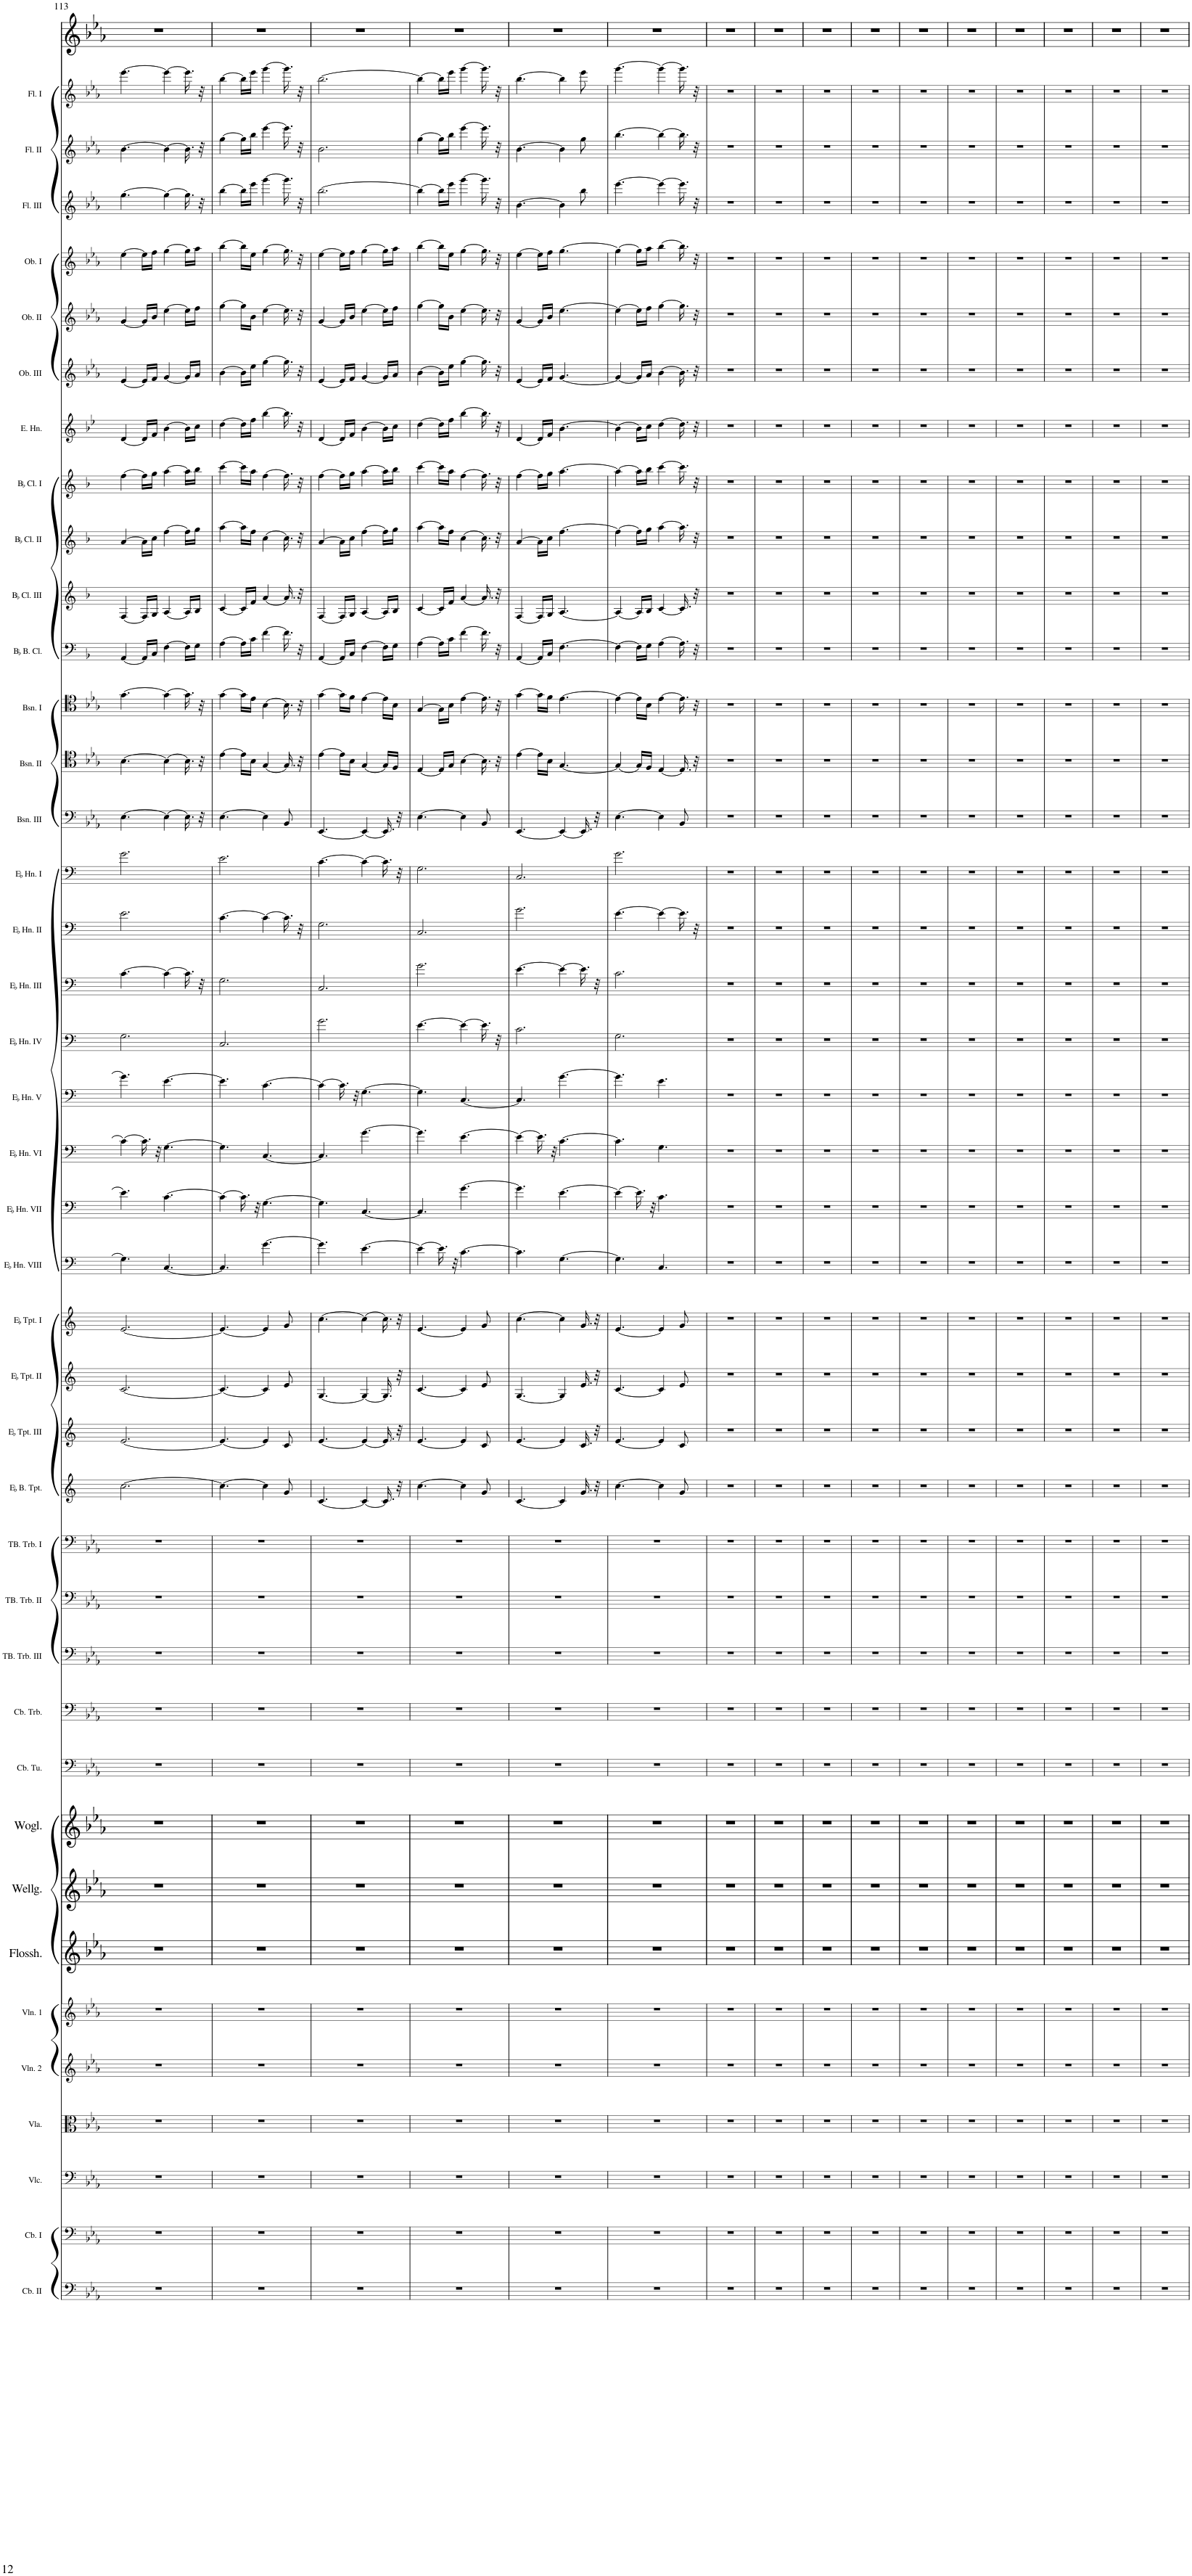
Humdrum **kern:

**kern	**kern	**kern	**kern	**kern	**kern	**kern	**kern	**kern	**kern	**kern	**kern	**kern	**kern	**kern	**kern	**kern	**kern	**kern	**kern	**kern	**kern	**kern	**kern	**kern	**kern	**kern	**kern	**kern	**kern	**kern	**kern	**kern	**kern	**kern	**kern	**kern	**kern	**kern	**kern	**kern
*part41	*part40	*part39	*part38	*part37	*part36	*part35	*part34	*part33	*part32	*part31	*part30	*part29	*part28	*part27	*part26	*part25	*part24	*part23	*part22	*part21	*part20	*part19	*part18	*part17	*part16	*part15	*part14	*part13	*part12	*part11	*part10	*part9	*part8	*part7	*part6	*part5	*part4	*part3	*part2	*part1
*staff41	*staff40	*staff39	*staff38	*staff37	*staff36	*staff35	*staff34	*staff33	*staff32	*staff31	*staff30	*staff29	*staff28	*staff27	*staff26	*staff25	*staff24	*staff23	*staff22	*staff21	*staff20	*staff19	*staff18	*staff17	*staff16	*staff15	*staff14	*staff13	*staff12	*staff11	*staff10	*staff9	*staff8	*staff7	*staff6	*staff5	*staff4	*staff3	*staff2	*staff1
*I"Contrabass II	*I"Contrabass I	*I"Violoncello	*I"Viola	*I"Violin 2	*I"Violin 1	*I"Flosshilde	*I"Wellgunde	*I"Woglinde	*I"Contrabass Tuba	*I"Contrabass Trombone	*I"Tenorbass Trombone III	*I"Tenorbass Trombone II	*I"Tenorbass Trombone I	*I"EaccidentalFlat Bass Trumpet	*I"EaccidentalFlat Trumpet III	*I"EaccidentalFlat Trumpet II	*I"EaccidentalFlat Trumpet I	*I"EaccidentalFlat Horn VIII	*I"EaccidentalFlat Horn VII	*I"EaccidentalFlat Horn VI	*I"EaccidentalFlat Horn V	*I"EaccidentalFlat Horn IV	*I"EaccidentalFlat Horn III	*I"EaccidentalFlat Horn II	*I"EaccidentalFlat Horn I	*I"Bassoon III	*I"Bassoon II	*I"Bassoon I	*I"BaccidentalFlat Bass Clarinet	*I"BaccidentalFlat Clarinet III	*I"BaccidentalFlat Clarinet II	*I"BaccidentalFlat Clarinet I	*I"English Horn	*I"Oboe III	*I"Oboe II	*I"Oboe I	*I"Flute III	*I"Flute II	*I"Flute I	*I"Voice
*I'Cb. II	*I'Cb. I	*I'Vlc.	*I'Vla.	*I'Vln. 2	*I'Vln. 1	*I'Flossh.	*I'Wellg.	*I'Wogl.	*I'Cb. Tu.	*I'Cb. Trb.	*I'TB. Trb. III	*I'TB. Trb. II	*I'TB. Trb. I	*I'EaccidentalFlat B. Tpt.	*I'EaccidentalFlat Tpt. III	*I'EaccidentalFlat Tpt. II	*I'EaccidentalFlat Tpt. I	*I'EaccidentalFlat Hn. VIII	*I'EaccidentalFlat Hn. VII	*I'EaccidentalFlat Hn. VI	*I'EaccidentalFlat Hn. V	*I'EaccidentalFlat Hn. IV	*I'EaccidentalFlat Hn. III	*I'EaccidentalFlat Hn. II	*I'EaccidentalFlat Hn. I	*I'Bsn. III	*I'Bsn. II	*I'Bsn. I	*I'BaccidentalFlat B. Cl.	*I'BaccidentalFlat Cl. III	*I'BaccidentalFlat Cl. II	*I'BaccidentalFlat Cl. I	*I'E. Hn.	*I'Ob. III	*I'Ob. II	*I'Ob. I	*I'Fl. III	*I'Fl. II	*I'Fl. I	*
!!LO:PB:g=z
*clefF4	*clefF4	*clefF4	*clefC3	*clefG2	*clefG2	*clefG2	*clefG2	*clefG2	*clefF4	*clefF4	*clefF4	*clefF4	*clefF4	*clefG2	*clefG2	*clefG2	*clefG2	*clefF4	*clefF4	*clefF4	*clefF4	*clefF4	*clefF4	*clefF4	*clefF4	*clefF4	*clefC4	*clefC4	*clefF4	*clefG2	*clefG2	*clefG2	*clefG2	*clefG2	*clefG2	*clefG2	*clefG2	*clefG2	*clefG2	*clefG2
*Trd7c12	*Trd7c12	*	*	*	*	*	*	*	*	*	*	*	*	*Trd5c9	*Trd-2c-3	*Trd-2c-3	*Trd-2c-3	*Trd-2c-3	*Trd-2c-3	*Trd-2c-3	*Trd-2c-3	*Trd-2c-3	*Trd-2c-3	*Trd-2c-3	*Trd-2c-3	*	*	*	*Trd1c2	*Trd1c2	*Trd1c2	*Trd1c2	*Trd4c7	*	*	*	*	*	*	*
*k[b-e-a-]	*k[b-e-a-]	*k[b-e-a-]	*k[b-e-a-]	*k[b-e-a-]	*k[b-e-a-]	*k[b-e-a-]	*k[b-e-a-]	*k[b-e-a-]	*k[b-e-a-]	*k[b-e-a-]	*k[b-e-a-]	*k[b-e-a-]	*k[b-e-a-]	*k[]	*k[]	*k[]	*k[]	*k[]	*k[]	*k[]	*k[]	*k[]	*k[]	*k[]	*k[]	*k[b-e-a-]	*k[b-e-a-]	*k[b-e-a-]	*k[b-]	*k[b-]	*k[b-]	*k[b-]	*k[b-e-]	*k[b-e-a-]	*k[b-e-a-]	*k[b-e-a-]	*k[b-e-a-]	*k[b-e-a-]	*k[b-e-a-]	*k[b-e-a-]
*M6/8	*M6/8	*M6/8	*M6/8	*M6/8	*M6/8	*M6/8	*M6/8	*M6/8	*M6/8	*M6/8	*M6/8	*M6/8	*M6/8	*M6/8	*M6/8	*M6/8	*M6/8	*M6/8	*M6/8	*M6/8	*M6/8	*M6/8	*M6/8	*M6/8	*M6/8	*M6/8	*M6/8	*M6/8	*M6/8	*M6/8	*M6/8	*M6/8	*M6/8	*M6/8	*M6/8	*M6/8	*M6/8	*M6/8	*M6/8	*M6/8
=113	=113	=113	=113	=113	=113	=113	=113	=113	=113	=113	=113	=113	=113	=113	=113	=113	=113	=113	=113	=113	=113	=113	=113	=113	=113	=113	=113	=113	=113	=113	=113	=113	=113	=113	=113	=113	=113	=113	=113	=113
2.r	2.r	2.r	2.r	2.r	2.r	2.r	2.r	2.r	2.r	2.r	2.r	2.r	2.r	[2.cc\	[2.e/	[2.c/	[2.e/	4.G\]	4.e\]	4c\_	4.g\]	2.G\	[4.c\	2.e\	2.g\	[4.E-\	[4.B-\	[4.g\	[4AA/	[4F/	[4a/	[4ff\	[4d/	[4e-/	[4g/	[4ee-\	[4.gg\	[4.b-\	[4.eee-\	2.r
.	.	.	.	.	.	.	.	.	.	.	.	.	.	.	.	.	.	.	.	16.c\]	.	.	.	.	.	.	.	.	16AA/LL]	16F/LL]	16a\LL]	16ff\LL]	16d/LL]	16e-/LL]	16g/LL]	16ee-\LL]	.	.	.	.
.	.	.	.	.	.	.	.	.	.	.	.	.	.	.	.	.	.	.	.	.	.	.	.	.	.	.	.	.	16C/JJ	16G/JJ	16cc\JJ	16gg\JJ	16f/JJ	16f/JJ	16b-/JJ	16ff\JJ	.	.	.	.
.	.	.	.	.	.	.	.	.	.	.	.	.	.	.	.	.	.	.	.	32r	.	.	.	.	.	.	.	.	.	.	.	.	.	.	.	.	.	.	.	.
.	.	.	.	.	.	.	.	.	.	.	.	.	.	.	.	.	.	[4.C/	[4.c\	[4.G\	[4.e\	.	4c\_	.	.	4E-\_	4B-\_	4g\_	[4F\	[4A/	[4ff\	[4aa\	[4b-\	[4g/	[4ee-\	[4gg\	4gg\_	4b-\_	4eee-\_	.
.	.	.	.	.	.	.	.	.	.	.	.	.	.	.	.	.	.	.	.	.	.	.	16.c\]	.	.	16.E-\]	16.B-\]	16.g\]	16F\LL]	16A/LL]	16ff\LL]	16aa\LL]	16b-\LL]	16g/LL]	16ee-\LL]	16gg\LL]	16.gg\]	16.b-\]	16.eee-\]	.
.	.	.	.	.	.	.	.	.	.	.	.	.	.	.	.	.	.	.	.	.	.	.	.	.	.	.	.	.	16G\JJ	16B-/JJ	16gg\JJ	16bb-\JJ	16cc\JJ	16a-/JJ	16ff\JJ	16aa-\JJ	.	.	.	.
.	.	.	.	.	.	.	.	.	.	.	.	.	.	.	.	.	.	.	.	.	.	.	32r	.	.	32r	32r	32r	.	.	.	.	.	.	.	.	32r	32r	32r	.
=114	=114	=114	=114	=114	=114	=114	=114	=114	=114	=114	=114	=114	=114	=114	=114	=114	=114	=114	=114	=114	=114	=114	=114	=114	=114	=114	=114	=114	=114	=114	=114	=114	=114	=114	=114	=114	=114	=114	=114	=114
2.r	2.r	2.r	2.r	2.r	2.r	2.r	2.r	2.r	2.r	2.r	2.r	2.r	2.r	4.cc\_	4.e/_	4.c/_	4.e/_	4.C/]	4c\_	4.G\]	4.e\]	2.C/	2.G\	[4.c\	2.e\	[4.E-\	[4e-\	[4g\	[4A\	[4c/	[4aa\	[4ccc\	[4dd\	[4b-\	[4gg\	[4bb-\	[4bb-\	[4gg\	[4bb-\	2.r
.	.	.	.	.	.	.	.	.	.	.	.	.	.	.	.	.	.	.	16.c\]	.	.	.	.	.	.	.	16e-\LL]	16g\LL]	16A\LL]	16c/LL]	16aa\LL]	16ccc\LL]	16dd\LL]	16b-\LL]	16gg\LL]	16bb-\LL]	16bb-\LL]	16gg\LL]	16bb-\LL]	.
.	.	.	.	.	.	.	.	.	.	.	.	.	.	.	.	.	.	.	.	.	.	.	.	.	.	.	16B-\JJ	16e-\JJ	16c\JJ	16f/JJ	16ff\JJ	16aa\JJ	16ff\JJ	16ee-\JJ	16b-\JJ	16ee-\JJ	16eee-\JJ	16bb-\JJ	16eee-\JJ	.
.	.	.	.	.	.	.	.	.	.	.	.	.	.	.	.	.	.	.	32r	.	.	.	.	.	.	.	.	.	.	.	.	.	.	.	.	.	.	.	.	.
.	.	.	.	.	.	.	.	.	.	.	.	.	.	4cc\]	4e/]	4c/]	4e/]	[4.g\	[4.G\	[4.C/	[4.c\	.	.	4c\_	.	4E-\]	[4G/	[4B-\	[4f\	[4a/	[4cc\	[4ff\	[4bb-\	[4gg\	[4ee-\	[4gg\	[4ggg\	[4eee-\	[4ggg\	.
.	.	.	.	.	.	.	.	.	.	.	.	.	.	8g/	8c/	8e/	8g/	.	.	.	.	.	.	16.c\]	.	8BB-/	16.G/]	16.B-\]	16.f\]	16.a/]	16.cc\]	16.ff\]	16.bb-\]	16.gg\]	16.ee-\]	16.gg\]	16.ggg\]	16.eee-\]	16.ggg\]	.
.	.	.	.	.	.	.	.	.	.	.	.	.	.	.	.	.	.	.	.	.	.	.	.	32r	.	.	32r	32r	32r	32r	32r	32r	32r	32r	32r	32r	32r	32r	32r	.
=115	=115	=115	=115	=115	=115	=115	=115	=115	=115	=115	=115	=115	=115	=115	=115	=115	=115	=115	=115	=115	=115	=115	=115	=115	=115	=115	=115	=115	=115	=115	=115	=115	=115	=115	=115	=115	=115	=115	=115	=115
2.r	2.r	2.r	2.r	2.r	2.r	2.r	2.r	2.r	2.r	2.r	2.r	2.r	2.r	[4.c/	[4.e/	[4.G/	[4.cc\	4.g\]	4.G\]	4.C/]	4c\_	2.g\	2.C/	2.G\	[4.c\	[4.EE-/	[4e-\	[4g\	[4AA/	[4F/	[4a/	[4ff\	[4d/	[4e-/	[4g/	[4ee-\	[2.bb-\	2.b-\	[2.bb-\	2.r
.	.	.	.	.	.	.	.	.	.	.	.	.	.	.	.	.	.	.	.	.	16.c\]	.	.	.	.	.	16e-\LL]	16g\LL]	16AA/LL]	16F/LL]	16a\LL]	16ff\LL]	16d/LL]	16e-/LL]	16g/LL]	16ee-\LL]	.	.	.	.
.	.	.	.	.	.	.	.	.	.	.	.	.	.	.	.	.	.	.	.	.	.	.	.	.	.	.	16B-\JJ	16f\JJ	16C/JJ	16G/JJ	16cc\JJ	16gg\JJ	16f/JJ	16f/JJ	16b-/JJ	16ff\JJ	.	.	.	.
.	.	.	.	.	.	.	.	.	.	.	.	.	.	.	.	.	.	.	.	.	32r	.	.	.	.	.	.	.	.	.	.	.	.	.	.	.	.	.	.	.
.	.	.	.	.	.	.	.	.	.	.	.	.	.	4c/_	4e/_	4G/_	4cc\_	[4.e\	[4.C/	[4.g\	[4.G\	.	.	.	4c\_	4EE-/_	[4G/	[4e-\	[4F\	[4A/	[4ff\	[4aa\	[4b-\	[4g/	[4ee-\	[4gg\	.	.	.	.
.	.	.	.	.	.	.	.	.	.	.	.	.	.	16.c/]	16.e/]	16.G/]	16.cc\]	.	.	.	.	.	.	.	16.c\]	16.EE-/]	16G/LL]	16e-\LL]	16F\LL]	16A/LL]	16ff\LL]	16aa\LL]	16b-\LL]	16g/LL]	16ee-\LL]	16gg\LL]	.	.	.	.
.	.	.	.	.	.	.	.	.	.	.	.	.	.	.	.	.	.	.	.	.	.	.	.	.	.	.	16F/JJ	16B-\JJ	16G\JJ	16B-/JJ	16gg\JJ	16bb-\JJ	16cc\JJ	16a-/JJ	16ff\JJ	16aa-\JJ	.	.	.	.
.	.	.	.	.	.	.	.	.	.	.	.	.	.	32r	32r	32r	32r	.	.	.	.	.	.	.	32r	32r	.	.	.	.	.	.	.	.	.	.	.	.	.	.
=116	=116	=116	=116	=116	=116	=116	=116	=116	=116	=116	=116	=116	=116	=116	=116	=116	=116	=116	=116	=116	=116	=116	=116	=116	=116	=116	=116	=116	=116	=116	=116	=116	=116	=116	=116	=116	=116	=116	=116	=116
2.r	2.r	2.r	2.r	2.r	2.r	2.r	2.r	2.r	2.r	2.r	2.r	2.r	2.r	[4.cc\	[4.e/	[4.c/	[4.e/	4e\_	4.C/]	4.g\]	4.G\]	[4.e\	2.g\	2.C/	2.G\	[4.E-\	[4E-/	[4G/	[4A\	[4c/	[4aa\	[4ccc\	[4dd\	[4b-\	[4gg\	[4bb-\	4bb-\_	[4gg\	4bb-\_	2.r
.	.	.	.	.	.	.	.	.	.	.	.	.	.	.	.	.	.	16.e\]	.	.	.	.	.	.	.	.	16E-/LL]	16G\LL]	16A\LL]	16c/LL]	16aa\LL]	16ccc\LL]	16dd\LL]	16b-\LL]	16gg\LL]	16bb-\LL]	16bb-\LL]	16gg\LL]	16bb-\LL]	.
.	.	.	.	.	.	.	.	.	.	.	.	.	.	.	.	.	.	.	.	.	.	.	.	.	.	.	16G/JJ	16B-\JJ	16c\JJ	16f/JJ	16ff\JJ	16aa\JJ	16ff\JJ	16ee-\JJ	16b-\JJ	16ee-\JJ	16eee-\JJ	16bb-\JJ	16eee-\JJ	.
.	.	.	.	.	.	.	.	.	.	.	.	.	.	.	.	.	.	32r	.	.	.	.	.	.	.	.	.	.	.	.	.	.	.	.	.	.	.	.	.	.
.	.	.	.	.	.	.	.	.	.	.	.	.	.	4cc\]	4e/]	4c/]	4e/]	[4.c\	[4.g\	[4.e\	[4.C/	4e\_	.	.	.	4E-\]	[4B-\	[4e-\	[4f\	[4a/	[4cc\	[4ff\	[4bb-\	[4gg\	[4ee-\	[4gg\	[4ggg\	[4eee-\	[4ggg\	.
.	.	.	.	.	.	.	.	.	.	.	.	.	.	8g/	8c/	8e/	8g/	.	.	.	.	16.e\]	.	.	.	8BB-/	16.B-\]	16.e-\]	16.f\]	16.a/]	16.cc\]	16.ff\]	16.bb-\]	16.gg\]	16.ee-\]	16.gg\]	16.ggg\]	16.eee-\]	16.ggg\]	.
.	.	.	.	.	.	.	.	.	.	.	.	.	.	.	.	.	.	.	.	.	.	32r	.	.	.	.	32r	32r	32r	32r	32r	32r	32r	32r	32r	32r	32r	32r	32r	.
=117	=117	=117	=117	=117	=117	=117	=117	=117	=117	=117	=117	=117	=117	=117	=117	=117	=117	=117	=117	=117	=117	=117	=117	=117	=117	=117	=117	=117	=117	=117	=117	=117	=117	=117	=117	=117	=117	=117	=117	=117
2.r	2.r	2.r	2.r	2.r	2.r	2.r	2.r	2.r	2.r	2.r	2.r	2.r	2.r	[4.c/	[4.e/	[4.G/	[4.cc\	4.c\]	4.g\]	4e\_	4.C/]	2.c\	[4.e\	2.g\	2.C/	[4.EE-/	[4e-\	[4g\	[4AA/	[4F/	[4a/	[4ff\	[4d/	[4e-/	[4g/	[4ee-\	[4.b-\	[4.b-\	[4.bb-\	2.r
.	.	.	.	.	.	.	.	.	.	.	.	.	.	.	.	.	.	.	.	16.e\]	.	.	.	.	.	.	16e-\LL]	16g\LL]	16AA/LL]	16F/LL]	16a\LL]	16ff\LL]	16d/LL]	16e-/LL]	16g/LL]	16ee-\LL]	.	.	.	.
.	.	.	.	.	.	.	.	.	.	.	.	.	.	.	.	.	.	.	.	.	.	.	.	.	.	.	16B-\JJ	16f\JJ	16C/JJ	16G/JJ	16cc\JJ	16gg\JJ	16f/JJ	16f/JJ	16b-/JJ	16ff\JJ	.	.	.	.
.	.	.	.	.	.	.	.	.	.	.	.	.	.	.	.	.	.	.	.	32r	.	.	.	.	.	.	.	.	.	.	.	.	.	.	.	.	.	.	.	.
.	.	.	.	.	.	.	.	.	.	.	.	.	.	4c/]	4e/]	4G/]	4cc\]	[4.G\	[4.e\	[4.c\	[4.g\	.	4e\_	.	.	4EE-/_	[4.G/	[4.e-\	[4.F\	[4.A/	[4.ff\	[4.aa\	[4.b-\	[4.g/	[4.ee-\	[4.gg\	4b-\]	4b-\]	4bb-\]	.
.	.	.	.	.	.	.	.	.	.	.	.	.	.	16.g/	16.c/	16.e/	16.g/	.	.	.	.	.	16.e\]	.	.	16.EE-/]	.	.	.	.	.	.	.	.	.	.	8bb-\	8gg\	8eee-\	.
.	.	.	.	.	.	.	.	.	.	.	.	.	.	32r	32r	32r	32r	.	.	.	.	.	32r	.	.	32r	.	.	.	.	.	.	.	.	.	.	.	.	.	.
=118	=118	=118	=118	=118	=118	=118	=118	=118	=118	=118	=118	=118	=118	=118	=118	=118	=118	=118	=118	=118	=118	=118	=118	=118	=118	=118	=118	=118	=118	=118	=118	=118	=118	=118	=118	=118	=118	=118	=118	=118
2.r	2.r	2.r	2.r	2.r	2.r	2.r	2.r	2.r	2.r	2.r	2.r	2.r	2.r	[4.cc\	[4.e/	[4.c/	[4.e/	4.G\]	4e\_	4.c\]	4.g\]	2.G\	2.c\	[4.e\	2.g\	[4.E-\	4G/_	4e-\_	4F\_	4A/_	4ff\_	4aa\_	4b-\_	4g/_	4ee-\_	4gg\_	[4.eee-\	[4.bb-\	[4.ggg\	2.r
.	.	.	.	.	.	.	.	.	.	.	.	.	.	.	.	.	.	.	16.e\]	.	.	.	.	.	.	.	16G/LL]	16e-\LL]	16F\LL]	16A/LL]	16ff\LL]	16aa\LL]	16b-\LL]	16g/LL]	16ee-\LL]	16gg\LL]	.	.	.	.
.	.	.	.	.	.	.	.	.	.	.	.	.	.	.	.	.	.	.	.	.	.	.	.	.	.	.	16F/JJ	16B-\JJ	16G\JJ	16B-/JJ	16gg\JJ	16bb-\JJ	16cc\JJ	16a-/JJ	16ff\JJ	16aa-\JJ	.	.	.	.
.	.	.	.	.	.	.	.	.	.	.	.	.	.	.	.	.	.	.	32r	.	.	.	.	.	.	.	.	.	.	.	.	.	.	.	.	.	.	.	.	.
.	.	.	.	.	.	.	.	.	.	.	.	.	.	4cc\]	4e/]	4c/]	4e/]	4.C/	4.c\	4.G\	4.e\	.	.	4e\_	.	4E-\]	[4E-/	[4e-\	[4A\	[4c/	[4aa\	[4ccc\	[4dd\	[4b-\	[4gg\	[4bb-\	4eee-\_	4bb-\_	4ggg\_	.
.	.	.	.	.	.	.	.	.	.	.	.	.	.	8g/	8c/	8e/	8g/	.	.	.	.	.	.	16.e\]	.	8BB-/	16.E-/]	16.e-\]	16.A\]	16.c/]	16.aa\]	16.ccc\]	16.dd\]	16.b-\]	16.gg\]	16.bb-\]	16.eee-\]	16.bb-\]	16.ggg\]	.
.	.	.	.	.	.	.	.	.	.	.	.	.	.	.	.	.	.	.	.	.	.	.	.	32r	.	.	32r	32r	32r	32r	32r	32r	32r	32r	32r	32r	32r	32r	32r	.
=119	=119	=119	=119	=119	=119	=119	=119	=119	=119	=119	=119	=119	=119	=119	=119	=119	=119	=119	=119	=119	=119	=119	=119	=119	=119	=119	=119	=119	=119	=119	=119	=119	=119	=119	=119	=119	=119	=119	=119	=119
2.r	2.r	2.r	2.r	2.r	2.r	2.r	2.r	2.r	2.r	2.r	2.r	2.r	2.r	2.r	2.r	2.r	2.r	2.r	2.r	2.r	2.r	2.r	2.r	2.r	2.r	2.r	2.r	2.r	2.r	2.r	2.r	2.r	2.r	2.r	2.r	2.r	2.r	2.r	2.r	2.r
=120	=120	=120	=120	=120	=120	=120	=120	=120	=120	=120	=120	=120	=120	=120	=120	=120	=120	=120	=120	=120	=120	=120	=120	=120	=120	=120	=120	=120	=120	=120	=120	=120	=120	=120	=120	=120	=120	=120	=120	=120
2.r	2.r	2.r	2.r	2.r	2.r	2.r	2.r	2.r	2.r	2.r	2.r	2.r	2.r	2.r	2.r	2.r	2.r	2.r	2.r	2.r	2.r	2.r	2.r	2.r	2.r	2.r	2.r	2.r	2.r	2.r	2.r	2.r	2.r	2.r	2.r	2.r	2.r	2.r	2.r	2.r
=121	=121	=121	=121	=121	=121	=121	=121	=121	=121	=121	=121	=121	=121	=121	=121	=121	=121	=121	=121	=121	=121	=121	=121	=121	=121	=121	=121	=121	=121	=121	=121	=121	=121	=121	=121	=121	=121	=121	=121	=121
2.r	2.r	2.r	2.r	2.r	2.r	2.r	2.r	2.r	2.r	2.r	2.r	2.r	2.r	2.r	2.r	2.r	2.r	2.r	2.r	2.r	2.r	2.r	2.r	2.r	2.r	2.r	2.r	2.r	2.r	2.r	2.r	2.r	2.r	2.r	2.r	2.r	2.r	2.r	2.r	2.r
=122	=122	=122	=122	=122	=122	=122	=122	=122	=122	=122	=122	=122	=122	=122	=122	=122	=122	=122	=122	=122	=122	=122	=122	=122	=122	=122	=122	=122	=122	=122	=122	=122	=122	=122	=122	=122	=122	=122	=122	=122
2.r	2.r	2.r	2.r	2.r	2.r	2.r	2.r	2.r	2.r	2.r	2.r	2.r	2.r	2.r	2.r	2.r	2.r	2.r	2.r	2.r	2.r	2.r	2.r	2.r	2.r	2.r	2.r	2.r	2.r	2.r	2.r	2.r	2.r	2.r	2.r	2.r	2.r	2.r	2.r	2.r
=123	=123	=123	=123	=123	=123	=123	=123	=123	=123	=123	=123	=123	=123	=123	=123	=123	=123	=123	=123	=123	=123	=123	=123	=123	=123	=123	=123	=123	=123	=123	=123	=123	=123	=123	=123	=123	=123	=123	=123	=123
2.r	2.r	2.r	2.r	2.r	2.r	2.r	2.r	2.r	2.r	2.r	2.r	2.r	2.r	2.r	2.r	2.r	2.r	2.r	2.r	2.r	2.r	2.r	2.r	2.r	2.r	2.r	2.r	2.r	2.r	2.r	2.r	2.r	2.r	2.r	2.r	2.r	2.r	2.r	2.r	2.r
=124	=124	=124	=124	=124	=124	=124	=124	=124	=124	=124	=124	=124	=124	=124	=124	=124	=124	=124	=124	=124	=124	=124	=124	=124	=124	=124	=124	=124	=124	=124	=124	=124	=124	=124	=124	=124	=124	=124	=124	=124
2.r	2.r	2.r	2.r	2.r	2.r	2.r	2.r	2.r	2.r	2.r	2.r	2.r	2.r	2.r	2.r	2.r	2.r	2.r	2.r	2.r	2.r	2.r	2.r	2.r	2.r	2.r	2.r	2.r	2.r	2.r	2.r	2.r	2.r	2.r	2.r	2.r	2.r	2.r	2.r	2.r
=125	=125	=125	=125	=125	=125	=125	=125	=125	=125	=125	=125	=125	=125	=125	=125	=125	=125	=125	=125	=125	=125	=125	=125	=125	=125	=125	=125	=125	=125	=125	=125	=125	=125	=125	=125	=125	=125	=125	=125	=125
2.r	2.r	2.r	2.r	2.r	2.r	2.r	2.r	2.r	2.r	2.r	2.r	2.r	2.r	2.r	2.r	2.r	2.r	2.r	2.r	2.r	2.r	2.r	2.r	2.r	2.r	2.r	2.r	2.r	2.r	2.r	2.r	2.r	2.r	2.r	2.r	2.r	2.r	2.r	2.r	2.r
=126	=126	=126	=126	=126	=126	=126	=126	=126	=126	=126	=126	=126	=126	=126	=126	=126	=126	=126	=126	=126	=126	=126	=126	=126	=126	=126	=126	=126	=126	=126	=126	=126	=126	=126	=126	=126	=126	=126	=126	=126
2.r	2.r	2.r	2.r	2.r	2.r	2.r	2.r	2.r	2.r	2.r	2.r	2.r	2.r	2.r	2.r	2.r	2.r	2.r	2.r	2.r	2.r	2.r	2.r	2.r	2.r	2.r	2.r	2.r	2.r	2.r	2.r	2.r	2.r	2.r	2.r	2.r	2.r	2.r	2.r	2.r
=127	=127	=127	=127	=127	=127	=127	=127	=127	=127	=127	=127	=127	=127	=127	=127	=127	=127	=127	=127	=127	=127	=127	=127	=127	=127	=127	=127	=127	=127	=127	=127	=127	=127	=127	=127	=127	=127	=127	=127	=127
2.r	2.r	2.r	2.r	2.r	2.r	2.r	2.r	2.r	2.r	2.r	2.r	2.r	2.r	2.r	2.r	2.r	2.r	2.r	2.r	2.r	2.r	2.r	2.r	2.r	2.r	2.r	2.r	2.r	2.r	2.r	2.r	2.r	2.r	2.r	2.r	2.r	2.r	2.r	2.r	2.r
=128	=128	=128	=128	=128	=128	=128	=128	=128	=128	=128	=128	=128	=128	=128	=128	=128	=128	=128	=128	=128	=128	=128	=128	=128	=128	=128	=128	=128	=128	=128	=128	=128	=128	=128	=128	=128	=128	=128	=128	=128
2.r	2.r	2.r	2.r	2.r	2.r	2.r	2.r	2.r	2.r	2.r	2.r	2.r	2.r	2.r	2.r	2.r	2.r	2.r	2.r	2.r	2.r	2.r	2.r	2.r	2.r	2.r	2.r	2.r	2.r	2.r	2.r	2.r	2.r	2.r	2.r	2.r	2.r	2.r	2.r	2.r
=	=	=	=	=	=	=	=	=	=	=	=	=	=	=	=	=	=	=	=	=	=	=	=	=	=	=	=	=	=	=	=	=	=	=	=	=	=	=	=	=
*-	*-	*-	*-	*-	*-	*-	*-	*-	*-	*-	*-	*-	*-	*-	*-	*-	*-	*-	*-	*-	*-	*-	*-	*-	*-	*-	*-	*-	*-	*-	*-	*-	*-	*-	*-	*-	*-	*-	*-	*-
